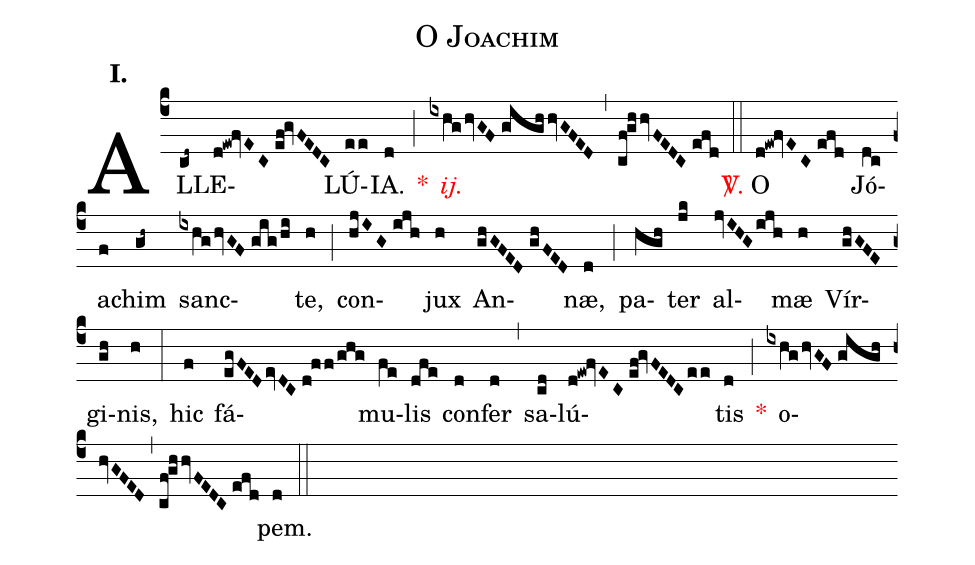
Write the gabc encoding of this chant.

name:O Joachim;
mode:I.;
office-part:Alleluia;
%%
(c4) AL(cd~)LE(d!ew!fvEC//ef!gvFEDC)LÚ(ee)IA.(d) <v>\red{*}</v>(;) <v>\redit{ij.}</v>(ixhg/hvGF//gighhvGFED) (,) (cf!ghhvFEDC//efd) (::) <v>\red{\Vbar.}</v> O(d!ew!fvEC//efd) Jó(dc)a(f)chim(gh~) sanc(ixhg/hvGF//gig/hi)te,(h) (;) con(hjIG//ijh)jux(h) An(ghGFED//ghFED)næ,(d) (;) pa(hgh)ter(jk) al(jvIHGijh)mæ(h) Vír(ghGFE)gi(gh)nis,(h) (:) hic(f) fá(egFEDevDC//d!ff/ghg)mu(fe)lis(dfe) con(d)fer(d) (,) sa(cd)lú(d!ew!fvEC//ef!gvFEDCee)tis(d) <v>\red{*}</v>(;) o(ixhg/hvGF//gighhvGFED,cf!ghhvFEDC//efd)pem.(d) (::)
